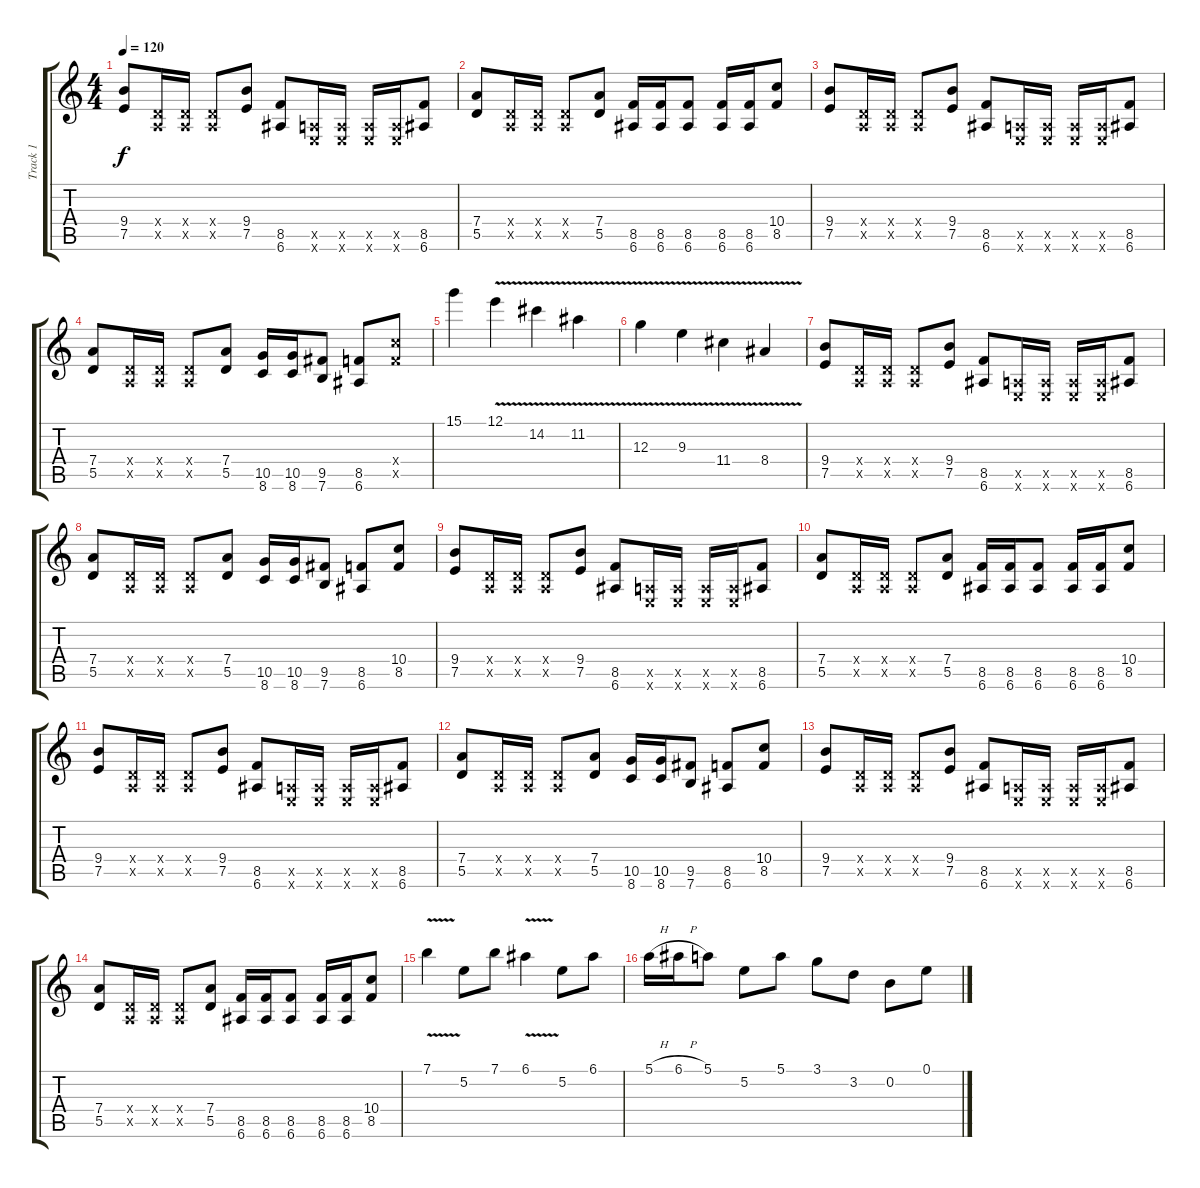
\track ("Track 1" "Track 1") {instrument acousticguitarsteel}
\staff {score tabs}
\tuning (E4 B3 G3 D3 A2 E2) {hide}
\ts (4 4)
\tempo 120
\clef g2
\ks c
(9.4 7.5).8{dy f} (0.4{x} 0.5{x}).16 (0.4{x} 0.5{x}).16 (0.4{x} 0.5{x}).8 (9.4 7.5).8 (8.5 6.6).8 (0.5{x} 0.6{x}).16 (0.5{x} 0.6{x}).16 (0.5{x} 0.6{x}).16 (0.5{x} 0.6{x}).16 (8.5 6.6).8 |
(7.4 5.5).8 (0.4{x} 0.5{x}).16 (0.4{x} 0.5{x}).16 (0.4{x} 0.5{x}).8 (7.4 5.5).8 (8.5 6.6).16 (8.5 6.6).16 (8.5 6.6).8 (8.5 6.6).16 (8.5 6.6).16 (10.4 8.5).8 |
(9.4 7.5).8 (0.4{x} 0.5{x}).16 (0.4{x} 0.5{x}).16 (0.4{x} 0.5{x}).8 (9.4 7.5).8 (8.5 6.6).8 (0.5{x} 0.6{x}).16 (0.5{x} 0.6{x}).16 (0.5{x} 0.6{x}).16 (0.5{x} 0.6{x}).16 (8.5 6.6).8 |
(7.4 5.5).8 (0.4{x} 0.5{x}).16 (0.4{x} 0.5{x}).16 (0.4{x} 0.5{x}).8 (7.4 5.5).8 (10.5 8.6).16 (10.5 8.6).16 (9.5 7.6).8 (8.5 6.6).8 (10.4{x} 8.5{x}).8 |
15.1.4 12.1{v}.4 14.2{v}.4 11.2{v}.4 |
12.3{v}.4 9.3{v}.4 11.4{v}.4 8.4{v}.4 |
(9.4 7.5).8 (0.4{x} 0.5{x}).16 (0.4{x} 0.5{x}).16 (0.4{x} 0.5{x}).8 (9.4 7.5).8 (8.5 6.6).8 (0.5{x} 0.6{x}).16 (0.5{x} 0.6{x}).16 (0.5{x} 0.6{x}).16 (0.5{x} 0.6{x}).16 (8.5 6.6).8 |
(7.4 5.5).8 (0.4{x} 0.5{x}).16 (0.4{x} 0.5{x}).16 (0.4{x} 0.5{x}).8 (7.4 5.5).8 (10.5 8.6).16 (10.5 8.6).16 (9.5 7.6).8 (8.5 6.6).8 (10.4 8.5).8 |
(9.4 7.5).8 (0.4{x} 0.5{x}).16 (0.4{x} 0.5{x}).16 (0.4{x} 0.5{x}).8 (9.4 7.5).8 (8.5 6.6).8 (0.5{x} 0.6{x}).16 (0.5{x} 0.6{x}).16 (0.5{x} 0.6{x}).16 (0.5{x} 0.6{x}).16 (8.5 6.6).8 |
(7.4 5.5).8 (0.4{x} 0.5{x}).16 (0.4{x} 0.5{x}).16 (0.4{x} 0.5{x}).8 (7.4 5.5).8 (8.5 6.6).16 (8.5 6.6).16 (8.5 6.6).8 (8.5 6.6).16 (8.5 6.6).16 (10.4 8.5).8 |
(9.4 7.5).8 (0.4{x} 0.5{x}).16 (0.4{x} 0.5{x}).16 (0.4{x} 0.5{x}).8 (9.4 7.5).8 (8.5 6.6).8 (0.5{x} 0.6{x}).16 (0.5{x} 0.6{x}).16 (0.5{x} 0.6{x}).16 (0.5{x} 0.6{x}).16 (8.5 6.6).8 |
(7.4 5.5).8 (0.4{x} 0.5{x}).16 (0.4{x} 0.5{x}).16 (0.4{x} 0.5{x}).8 (7.4 5.5).8 (10.5 8.6).16 (10.5 8.6).16 (9.5 7.6).8 (8.5 6.6).8 (10.4 8.5).8 |
(9.4 7.5).8 (0.4{x} 0.5{x}).16 (0.4{x} 0.5{x}).16 (0.4{x} 0.5{x}).8 (9.4 7.5).8 (8.5 6.6).8 (0.5{x} 0.6{x}).16 (0.5{x} 0.6{x}).16 (0.5{x} 0.6{x}).16 (0.5{x} 0.6{x}).16 (8.5 6.6).8 |
(7.4 5.5).8 (0.4{x} 0.5{x}).16 (0.4{x} 0.5{x}).16 (0.4{x} 0.5{x}).8 (7.4 5.5).8 (8.5 6.6).16 (8.5 6.6).16 (8.5 6.6).8 (8.5 6.6).16 (8.5 6.6).16 (10.4 8.5).8 |
7.1{v}.4 5.2.8 7.1.8 6.1{v}.4 5.2.8 6.1.8 |
5.1{h}.16 6.1{h}.16 5.1.8 5.2.8 5.1.8 3.1.8 3.2.8 0.2.8 0.1.8
